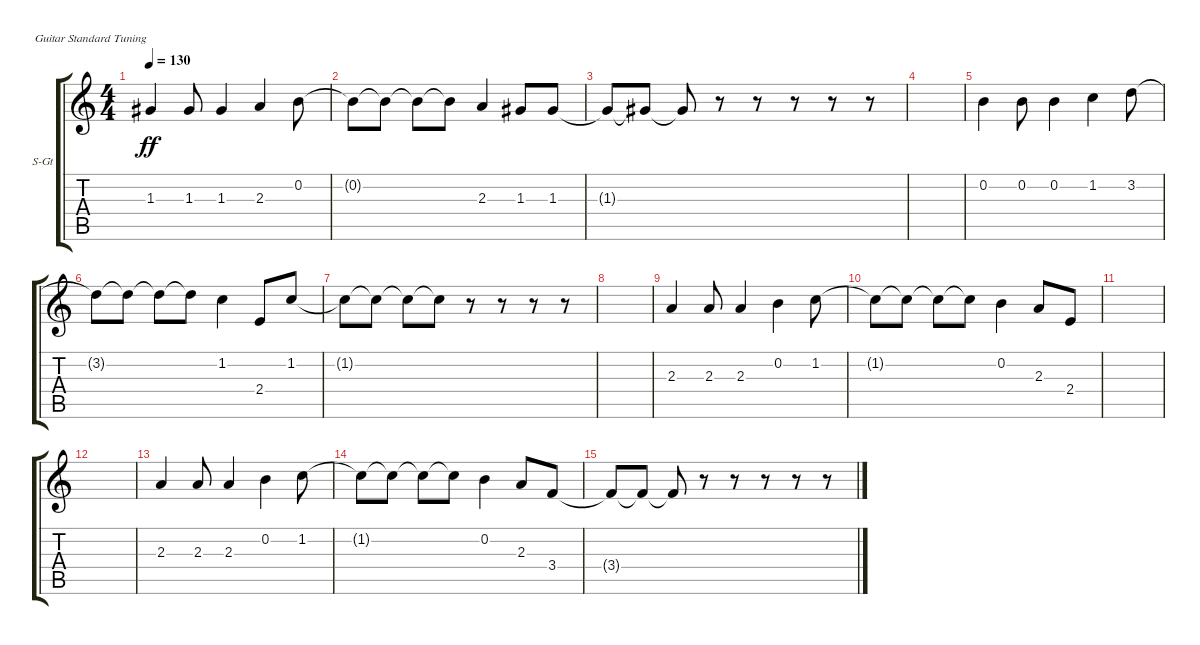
\defaultSystemsLayout 4
\bracketExtendMode groupsimilarinstruments
\firstSystemTrackNameOrientation horizontal
\otherSystemsTrackNameOrientation horizontal
\track ("Steel Guitar" "S-Gt") {instrument acousticguitarsteel}
\staff {score tabs}
\tuning (E4 B3 G3 D3 A2 E2)
\ts (4 4)
\tempo 130
\clef g2
\scale
0.333333
\ks c
1.3.4{dy ff} 1.3.8 1.3.4 2.3.4 0.2.8 |
\scale
0.333333 0.2{t}.8 0.2{t}.8 0.2{t}.8 0.2{t}.8 2.3.4 1.3.8 1.3.8 |
\scale
0.333333 1.3{t}.8 1.3{t}.8 1.3{t}.8 r.8 r.8 r.8 r.8 r.8 |
\scale
0.333333 |
\scale
0.333333 0.2.4 0.2.8 0.2.4 1.2.4 3.2.8 |
\scale
0.333333 3.2{t}.8 3.2{t}.8 3.2{t}.8 3.2{t}.8 1.2.4 2.4.8 1.2.8 |
1.2{t}.8 1.2{t}.8 1.2{t}.8 1.2{t}.8 r.8 r.8 r.8 r.8 |
|
2.3.4 2.3.8 2.3.4 0.2.4 1.2.8 |
1.2{t}.8 1.2{t}.8 1.2{t}.8 1.2{t}.8 0.2.4 2.3.8 2.4.8 |
|
|
2.3.4 2.3.8 2.3.4 0.2.4 1.2.8 |
1.2{t}.8 1.2{t}.8 1.2{t}.8 1.2{t}.8 0.2.4 2.3.8 3.4.8 |
3.4{t}.8 3.4{t}.8 3.4{t}.8 r.8 r.8 r.8 r.8 r.8
